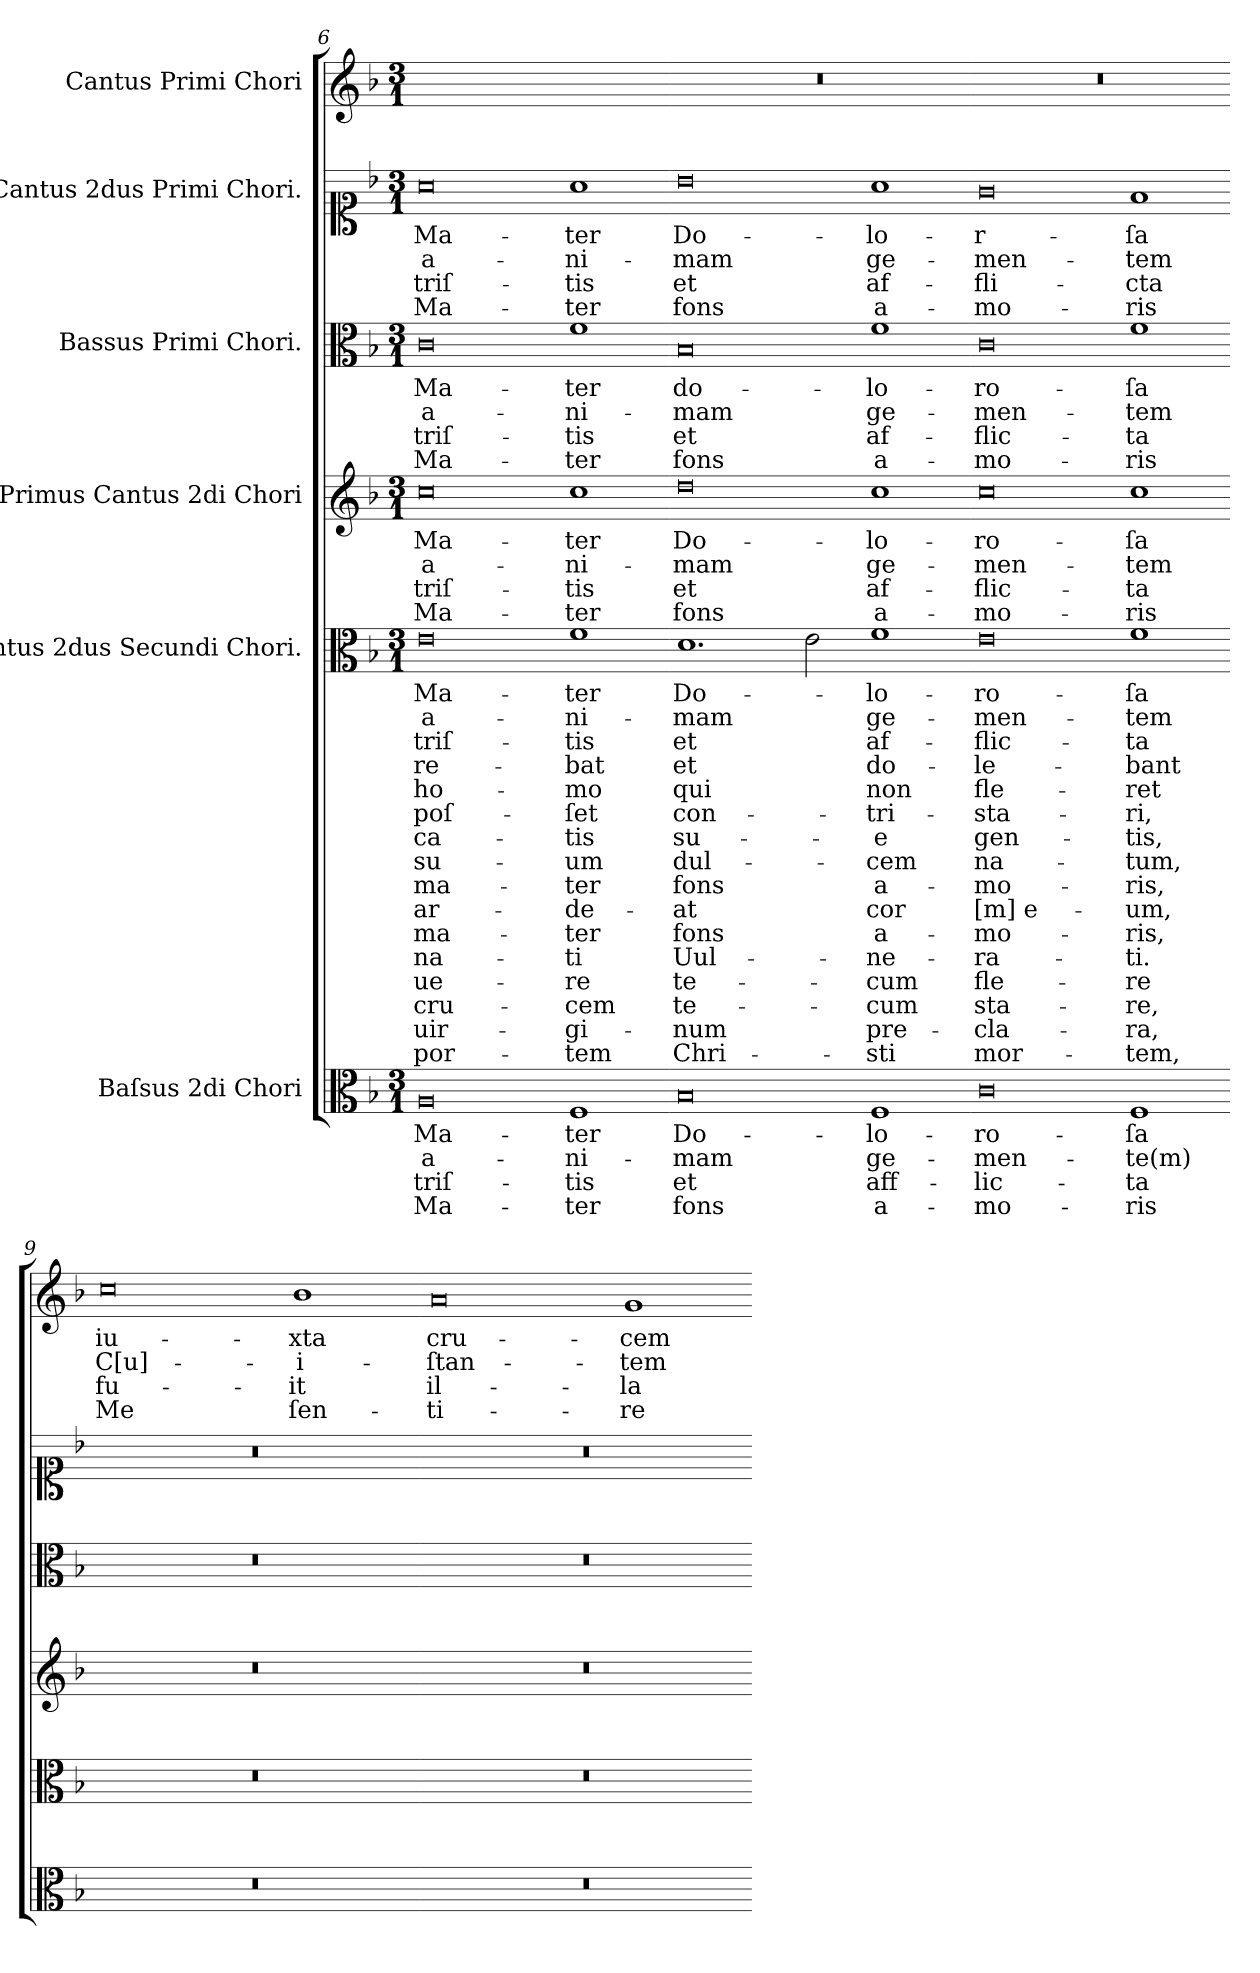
**kern	**text	**text	**text	**text	**kern	**text	**text	**text	**text	**text	**text	**text	**text	**text	**text	**text	**text	**text	**text	**text	**text	**kern	**text	**text	**text	**text	**kern	**text	**text	**text	**text	**kern	**text	**text	**text	**text	**kern	**text	**text	**text	**text
*part6	*part6	*part6	*part6	*part6	*part5	*part5	*part5	*part5	*part5	*part5	*part5	*part5	*part5	*part5	*part5	*part5	*part5	*part5	*part5	*part5	*part5	*part4	*part4	*part4	*part4	*part4	*part3	*part3	*part3	*part3	*part3	*part2	*part2	*part2	*part2	*part2	*part1	*part1	*part1	*part1	*part1
*staff6	*staff6	*staff6	*staff6	*staff6	*staff5	*staff5	*staff5	*staff5	*staff5	*staff5	*staff5	*staff5	*staff5	*staff5	*staff5	*staff5	*staff5	*staff5	*staff5	*staff5	*staff5	*staff4	*staff4	*staff4	*staff4	*staff4	*staff3	*staff3	*staff3	*staff3	*staff3	*staff2	*staff2	*staff2	*staff2	*staff2	*staff1	*staff1	*staff1	*staff1	*staff1
*I"Baſsus 2di Chori	*	*	*	*	*I"Cantus 2dus Secundi Chori.	*	*	*	*	*	*	*	*	*	*	*	*	*	*	*	*	*I"Primus Cantus 2di Chori	*	*	*	*	*I"Bassus Primi Chori.	*	*	*	*	*I"Cantus 2dus Primi Chori.	*	*	*	*	*I"Cantus Primi Chori	*	*	*	*
*clefC3	*	*	*	*	*clefC3	*	*	*	*	*	*	*	*	*	*	*	*	*	*	*	*	*clefG2	*	*	*	*	*clefC3	*	*	*	*	*clefC1	*	*	*	*	*clefG2	*	*	*	*
*k[b-]	*	*	*	*	*k[b-]	*	*	*	*	*	*	*	*	*	*	*	*	*	*	*	*	*k[b-]	*	*	*	*	*k[b-]	*	*	*	*	*k[b-]	*	*	*	*	*k[b-]	*	*	*	*
*M3/1	*	*	*	*	*M3/1	*	*	*	*	*	*	*	*	*	*	*	*	*	*	*	*	*M3/1	*	*	*	*	*M3/1	*	*	*	*	*M3/1	*	*	*	*	*M3/1	*	*	*	*
=6	=6	=6	=6	=6	=6	=6	=6	=6	=6	=6	=6	=6	=6	=6	=6	=6	=6	=6	=6	=6	=6	=6	=6	=6	=6	=6	=6	=6	=6	=6	=6	=6	=6	=6	=6	=6	=6	=6	=6	=6	=6
0A	Ma-	a-	triſ-	Ma-	0e	Ma-	a-	triſ-	-re-	ho-	poſ-	-ca-	su-	ma-	ar-	ma-	-na-	ue-	cru-	uir-	por-	0cc	Ma-	a-	triſ-	Ma-	0c	Ma-	a-	triſ-	Ma-	0a	Ma-	a-	triſ-	Ma-	0.ryy	.	.	.	.
1F	-ter	-ni-	-tis	-ter	1f	-ter	-ni-	-tis	-bat	-mo	-ſet	-tis	-um	-ter	-de-	-ter	-ti	-re	-cem	-gi-	-tem	1cc	-ter	-ni-	-tis	-ter	1f	-ter	-ni-	-tis	-ter	1a	-ter	-ni-	-tis	-ter	.	.	.	.	.
=7-	=7-	=7-	=7-	=7-	=7-	=7-	=7-	=7-	=7-	=7-	=7-	=7-	=7-	=7-	=7-	=7-	=7-	=7-	=7-	=7-	=7-	=7-	=7-	=7-	=7-	=7-	=7-	=7-	=7-	=7-	=7-	=7-	=7-	=7-	=7-	=7-	=7-	=7-	=7-	=7-	=7-
0B-	Do-	-mam	et	fons	1.d	Do-	-mam	et	et	qui	con-	su-	dul-	fons	-at	fons	Uul-	te-	te-	-num	Chri-	0dd	Do-	-mam	et	fons	0B-	do-	-mam	et	fons	0b-	Do-	-mam	et	fons	0.r	.	.	.	.
.	.	.	.	.	2e\	.	.	.	.	.	.	.	.	.	.	.	.	.	.	.	.	.	.	.	.	.	.	.	.	.	.	.	.	.	.	.	.	.	.	.	.
1F	-lo-	ge-	aff-	a-	1f	-lo-	ge-	af-	do-	non	-tri-	-e	-cem	a-	cor	a-	-ne-	-cum	-cum	pre-	-sti	1cc	-lo-	ge-	af-	a-	1f	-lo-	ge-	af-	a-	1a	-lo-	ge-	af-	a-	.	.	.	.	.
=8-	=8-	=8-	=8-	=8-	=8-	=8-	=8-	=8-	=8-	=8-	=8-	=8-	=8-	=8-	=8-	=8-	=8-	=8-	=8-	=8-	=8-	=8-	=8-	=8-	=8-	=8-	=8-	=8-	=8-	=8-	=8-	=8-	=8-	=8-	=8-	=8-	=8-	=8-	=8-	=8-	=8-
0c	-ro-	-men-	-lic-	-mo-	0e	-ro-	-men-	-flic-	-le-	fle-	-sta-	gen-	na-	-mo-	[m]e-	-mo-	-ra-	fle-	sta-	-cla-	mor-	0cc	-ro-	-men-	-flic-	-mo-	0c	-ro-	-men-	-flic-	-mo-	0g	-r[o]-	-men-	-fli-	-mo-	0.r	.	.	.	.
1F	-ſa	-te(m)	-ta	-ris	1f	-ſa	-tem	-ta	-bant	-ret	-ri,	-tis,	-tum,	-ris,	-um,	-ris,	-ti.	-re	-re,	-ra,	-tem,	1cc	-ſa	-tem	-ta	-ris	1f	-ſa	-tem	-ta	-ris	1f	-ſa	-tem	-cta	-ris	.	.	.	.	.
=9-	=9-	=9-	=9-	=9-	=9-	=9-	=9-	=9-	=9-	=9-	=9-	=9-	=9-	=9-	=9-	=9-	=9-	=9-	=9-	=9-	=9-	=9-	=9-	=9-	=9-	=9-	=9-	=9-	=9-	=9-	=9-	=9-	=9-	=9-	=9-	=9-	=9-	=9-	=9-	=9-	=9-
0.r	.	.	.	.	0.r	.	.	.	.	.	.	.	.	.	.	.	.	.	.	.	.	0.r	.	.	.	.	0.r	.	.	.	.	0.r	.	.	.	.	0cc	iu-	C[u]-	fu-	Me
.	.	.	.	.	.	.	.	.	.	.	.	.	.	.	.	.	.	.	.	.	.	.	.	.	.	.	.	.	.	.	.	.	.	.	.	.	1b-	-xta	-i-	-it	ſen-
=10-	=10-	=10-	=10-	=10-	=10-	=10-	=10-	=10-	=10-	=10-	=10-	=10-	=10-	=10-	=10-	=10-	=10-	=10-	=10-	=10-	=10-	=10-	=10-	=10-	=10-	=10-	=10-	=10-	=10-	=10-	=10-	=10-	=10-	=10-	=10-	=10-	=10-	=10-	=10-	=10-	=10-
0.r	.	.	.	.	0.r	.	.	.	.	.	.	.	.	.	.	.	.	.	.	.	.	0.r	.	.	.	.	0.r	.	.	.	.	0.r	.	.	.	.	0a	cru-	-ſtan-	il-	-ti-
.	.	.	.	.	.	.	.	.	.	.	.	.	.	.	.	.	.	.	.	.	.	.	.	.	.	.	.	.	.	.	.	.	.	.	.	.	1g	-cem	-tem	-la	-re
=-	=-	=-	=-	=-	=-	=-	=-	=-	=-	=-	=-	=-	=-	=-	=-	=-	=-	=-	=-	=-	=-	=-	=-	=-	=-	=-	=-	=-	=-	=-	=-	=-	=-	=-	=-	=-	=-	=-	=-	=-	=-
*-	*-	*-	*-	*-	*-	*-	*-	*-	*-	*-	*-	*-	*-	*-	*-	*-	*-	*-	*-	*-	*-	*-	*-	*-	*-	*-	*-	*-	*-	*-	*-	*-	*-	*-	*-	*-	*-	*-	*-	*-	*-
